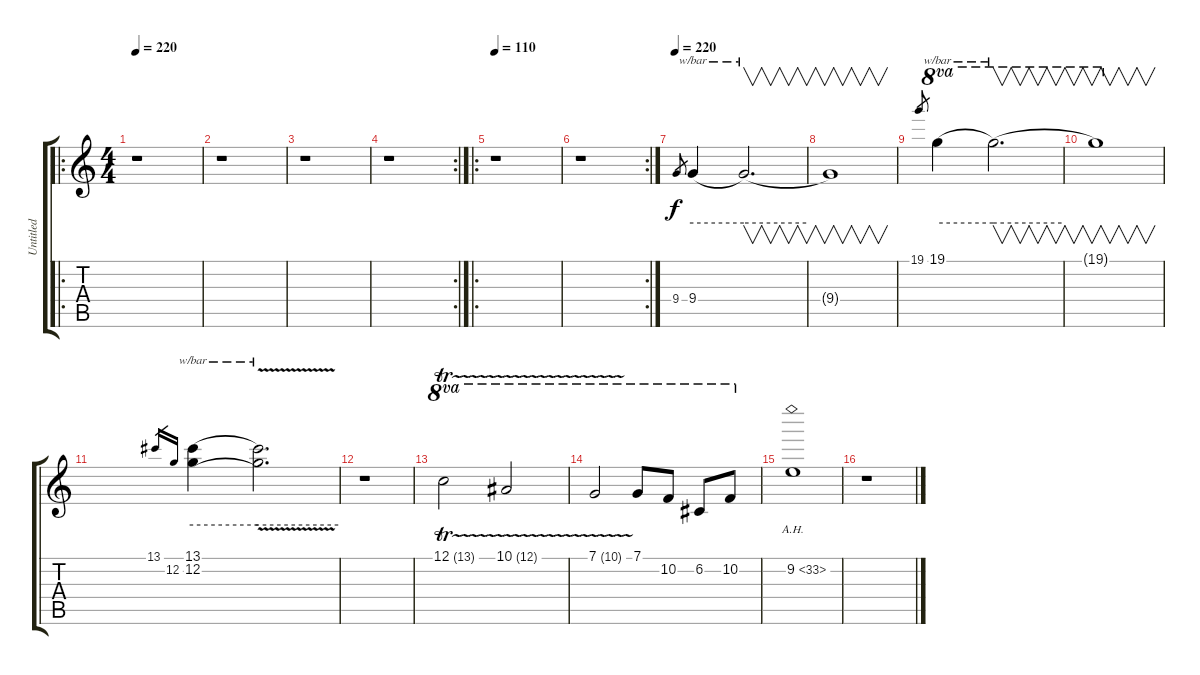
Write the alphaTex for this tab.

\track ("Untitled" "Untitled") {instrument distortionguitar}
\staff {score tabs}
\tuning (C4 G3 Eb3 Bb2 F2 C2) {hide}
\ro
\ts (4 4)
\tempo 220
\clef g2
\ks c
r.1{dy f} |
r.1 |
r.1 |
\rc 2
r.1 |
\ro
\tempo 110
r.1 |
\rc 2
r.1 |
\tempo 220
9.4.8{gr} 9.4.4{tbe (hold default 0 0 60 0)} 9.4{t}.2{v d tbe (hold default 0 0 60 0)} |
9.4{t}.1{v} |
19.1.8{gr} 19.1.4{tbe (hold default 0 0 60 0) ot 8va} 19.1{t}.2{v d tbe (hold default 0 0 60 0) ot 8va} |
19.1{t}.1{v ot 8va} |
13.1.16{gr} 12.2.16{gr} (13.1 12.2).4{tbe (hold default 0 0 60 0)} (13.1{v t} 12.2{v t}).2{d tbe (hold default 0 0 60 0)} |
r.1 |
12.1{tr (13 32)}.2{ot 8va} 10.1{tr (12 32)}.2{ot 8va} |
7.1{tr (10 32)}.2{ot 8va} 7.1.8{ot 8va} 10.2.8{ot 8va} 6.2.8{ot 8va} 10.2.8{ot 8va} |
9.2{ah 24}.1 |
r.1
